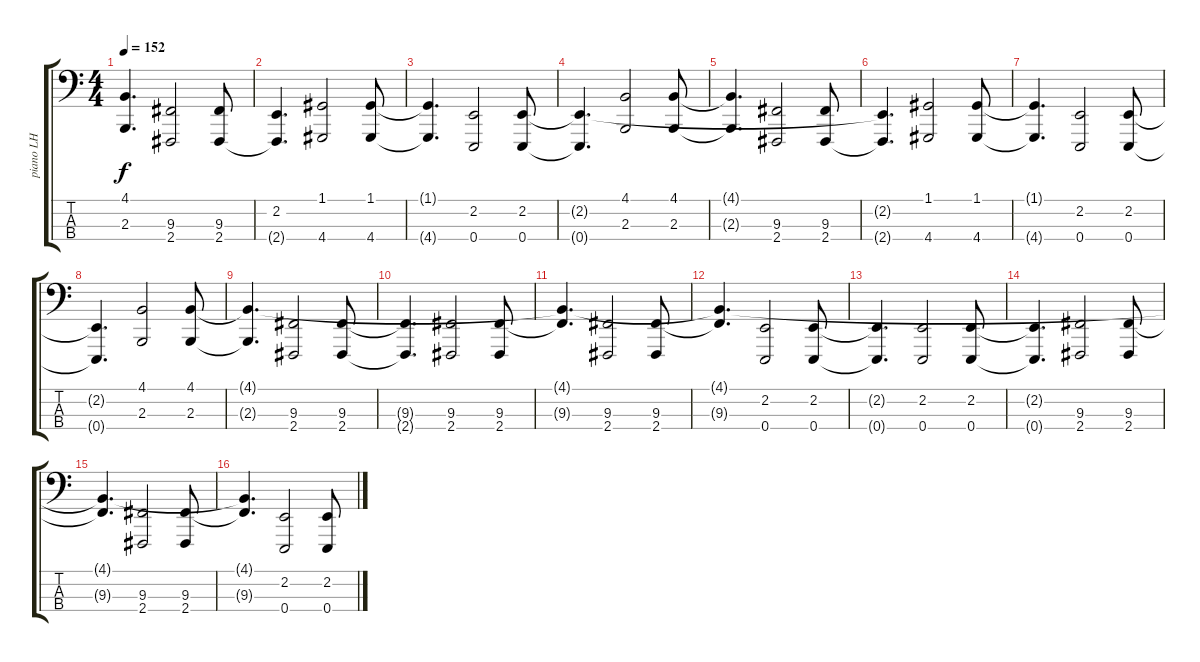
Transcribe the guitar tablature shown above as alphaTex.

\track ("piano LH" "piano LH") {instrument acousticgrandpiano}
\staff {score tabs}
\tuning (G2 D2 A1 E1) {hide}
\ts (4 4)
\tempo 152
\clef f4
\ks c
(4.1{t} 2.3{t}).4{d dy f} (9.3 2.4).2 (9.3 2.4).8 |
(2.2{t} 2.4{t}).4{d} (1.1 4.4).2 (1.1 4.4).8 |
(1.1{t} 4.4{t}).4{d} (2.2 0.4).2 (2.2 0.4).8 |
(2.2{t} 0.4{t}).4{d} (4.1 2.3).2 (4.1 2.3).8 |
(4.1{t} 2.3{t}).4{d} (9.3 2.4).2 (9.3 2.4).8 |
(2.2{t} 2.4{t}).4{d} (1.1 4.4).2 (1.1 4.4).8 |
(1.1{t} 4.4{t}).4{d} (2.2 0.4).2 (2.2 0.4).8 |
(2.2{t} 0.4{t}).4{d} (4.1 2.3).2 (4.1 2.3).8 |
(4.1{t} 2.3{t}).4{d} (9.3 2.4).2 (9.3 2.4).8 |
(9.3{t} 2.4{t}).4{d} (9.3 2.4).2 (9.3 2.4).8 |
(4.1{t} 9.3{t}).4{d} (9.3 2.4).2 (9.3 2.4).8 |
(4.1{t} 9.3{t}).4{d} (2.2 0.4).2 (2.2 0.4).8 |
(2.2{t} 0.4{t}).4{d} (2.2 0.4).2 (2.2 0.4).8 |
(2.2{t} 0.4{t}).4{d} (9.3 2.4).2 (9.3 2.4).8 |
(4.1{t} 9.3{t}).4{d} (9.3 2.4).2 (9.3 2.4).8 |
(4.1{t} 9.3{t}).4{d} (2.2 0.4).2 (2.2 0.4).8
